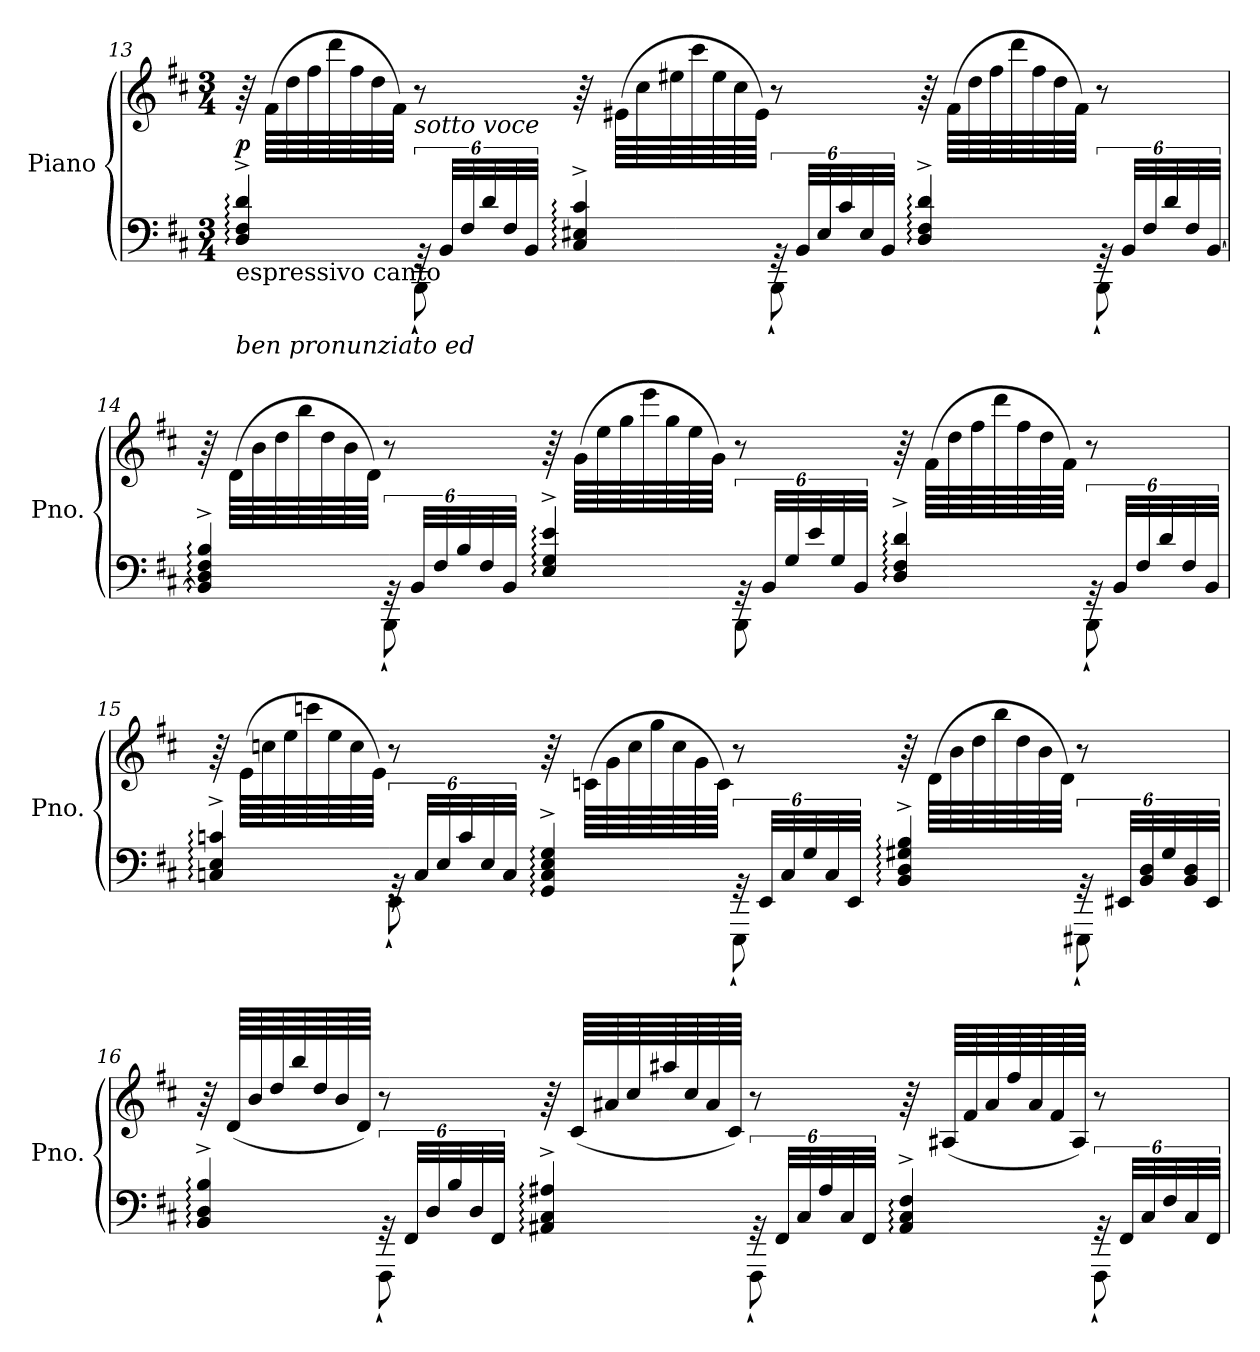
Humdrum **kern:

**kern	**kern	**dynam
*part1	*part1	*part1
*staff2	*staff1	*staff1/2
*I"Piano	*	*
*I'Pno.	*	*
!!LO:PB:g=z
*clefF4	*clefG2	*
*k[f#c#]	*k[f#c#]	*
*M3/4	*M3/4	*
=13	=13	=13
*^	*	*
*	*^	*	*
!LO:TX:b:i:t=ben pronunziato ed	!	!	!	!
!LO:TX:b:t=espressivo canto	!	!	!	!
!	!	!	!	!LO:DY:a=2
4D/:^ 4F#/:^ 4d/:^	8ryy	8ryy	64r	p
.	.	.	(>64f#\LLLL	.
.	.	.	64dd\	.
.	.	.	64ff#\	.
.	.	.	64ddd\	.
.	.	.	64ff#\	.
.	.	.	64dd\	.
.	.	.	64f#\JJJJ)	.
!	!LO:TX:a:i:t=sotto voce	!	!	!
.	8BBB`\	48rGG	8r	.
.	.	48BB/LLL	.	.
.	.	48F#/	.	.
.	.	48d/	.	.
.	.	48F#/	.	.
.	.	48BB/JJJ	.	.
4C#/:^ 4E#X/:^ 4c#/:^	8ryy	8ryy	64r	.
.	.	.	(>64e#X\LLLL	.
.	.	.	64cc#\	.
.	.	.	64ee#X\	.
.	.	.	64ccc#\	.
.	.	.	64ee#\	.
.	.	.	64cc#\	.
.	.	.	64e#\JJJJ)	.
.	8BBB`\	48rGG	8r	.
.	.	48BB/LLL	.	.
.	.	48E#/	.	.
.	.	48c#/	.	.
.	.	48E#/	.	.
.	.	48BB/JJJ	.	.
4D/:^ 4F#/:^ 4d/:^	8ryy	8ryy	64r	.
.	.	.	(>64f#\LLLL	.
.	.	.	64dd\	.
.	.	.	64ff#\	.
.	.	.	64ddd\	.
.	.	.	64ff#\	.
.	.	.	64dd\	.
.	.	.	64f#\JJJJ)	.
.	8BBB`\	48rGG	8r	.
.	.	48BB/LLL	.	.
.	.	48F#/	.	.
.	.	48d/	.	.
.	.	48F#/	.	.
.	.	[48BB/JJJ	.	.
!!LO:LB:g=z
=14	=14	=14	=14	=14
4BB/]:^ 4D/:^ 4F#/:^ 4B/:^	8ryy	8ryy	64r	.
.	.	.	(>64d\LLLL	.
.	.	.	64b\	.
.	.	.	64dd\	.
.	.	.	64bb\	.
.	.	.	64dd\	.
.	.	.	64b\	.
.	.	.	64d\JJJJ)	.
.	8BBB`\	48rGG	8r	.
.	.	48BB/LLL	.	.
.	.	48F#/	.	.
.	.	48B/	.	.
.	.	48F#/	.	.
.	.	48BB/JJJ	.	.
4E/:^ 4G/:^ 4e/:^	8ryy	8ryy	64r	.
.	.	.	(>64g\LLLL	.
.	.	.	64ee\	.
.	.	.	64gg\	.
.	.	.	64eee\	.
.	.	.	64gg\	.
.	.	.	64ee\	.
.	.	.	64g\JJJJ)	.
.	8BBB\	48rGG	8r	.
.	.	48BB/LLL	.	.
.	.	48G/	.	.
.	.	48e/	.	.
.	.	48G/	.	.
.	.	48BB/JJJ	.	.
4D/:^ 4F#/:^ 4d/:^	8ryy	8ryy	64r	.
.	.	.	(>64f#\LLLL	.
.	.	.	64dd\	.
.	.	.	64ff#\	.
.	.	.	64ddd\	.
.	.	.	64ff#\	.
.	.	.	64dd\	.
.	.	.	64f#\JJJJ)	.
.	8BBB`\	48rGG	8r	.
.	.	48BB/LLL	.	.
.	.	48F#/	.	.
.	.	48d/	.	.
.	.	48F#/	.	.
.	.	48BB/JJJ	.	.
!!LO:LB:g=z
=15	=15	=15	=15	=15
4Cn/:^ 4E/:^ 4cn/:^	8ryy	8ryy	64r	.
.	.	.	(>64e\LLLL	.
.	.	.	64ccn\	.
.	.	.	64ee\	.
.	.	.	64cccn\	.
.	.	.	64ee\	.
.	.	.	64cc\	.
.	.	.	64e\JJJJ)	.
.	8EE`\	48rGG	8r	.
.	.	48C/LLL	.	.
.	.	48E/	.	.
.	.	48c/	.	.
.	.	48E/	.	.
.	.	48C/JJJ	.	.
4GG/:^ 4C/:^ 4E/:^ 4G/:^	8ryy	8ryy	64r	.
.	.	.	(>64cn\LLLL	.
.	.	.	64g\	.
.	.	.	64cc\	.
.	.	.	64gg\	.
.	.	.	64cc\	.
.	.	.	64g\	.
.	.	.	64c\JJJJ)	.
.	8EEE`\	48rGG	8r	.
.	.	48EE/LLL	.	.
.	.	48C/	.	.
.	.	48G/	.	.
.	.	48C/	.	.
.	.	48EE/JJJ	.	.
4BB/:^ 4D/:^ 4G#X/:^ 4B/:^	8ryy	8ryy	64r	.
.	.	.	(>64d\LLLL	.
.	.	.	64b\	.
.	.	.	64dd\	.
.	.	.	64bb\	.
.	.	.	64dd\	.
.	.	.	64b\	.
.	.	.	64d\JJJJ)	.
.	8EEE#X`\	48rGG	8r	.
.	.	48EE#X/LLL	.	.
.	.	48BB/ 48D/	.	.
.	.	48G#/	.	.
.	.	48BB/ 48D/	.	.
.	.	48EE#/JJJ	.	.
!!LO:LB:g=z
=16	=16	=16	=16	=16
4BB/:^ 4D/:^ 4B/:^	8ryy	8ryy	64r	.
.	.	.	(<64d/LLLL	.
.	.	.	64b/	.
.	.	.	64dd/	.
.	.	.	64bb/	.
.	.	.	64dd/	.
.	.	.	64b/	.
.	.	.	64d/JJJJ)	.
.	8FFF#`\	48rGG	8r	.
.	.	48FF#/LLL	.	.
.	.	48D/	.	.
.	.	48B/	.	.
.	.	48D/	.	.
.	.	48FF#/JJJ	.	.
4AA#X/:^ 4C#/:^ 4A#X/:^	8ryy	8ryy	64r	.
.	.	.	(<64c#/LLLL	.
.	.	.	64a#X/	.
.	.	.	64cc#/	.
.	.	.	64aa#X/	.
.	.	.	64cc#/	.
.	.	.	64a#/	.
.	.	.	64c#/JJJJ)	.
.	8FFF#`\	48rGG	8r	.
.	.	48FF#/LLL	.	.
.	.	48C#/	.	.
.	.	48A#/	.	.
.	.	48C#/	.	.
.	.	48FF#/JJJ	.	.
4AA#/:^ 4C#/:^ 4F#/:^	8ryy	8ryy	64r	.
.	.	.	(<64A#X/LLLL	.
.	.	.	64f#/	.
.	.	.	64a#/	.
.	.	.	64ff#/	.
.	.	.	64a#/	.
.	.	.	64f#/	.
.	.	.	64A#/JJJJ)	.
.	8FFF#`\	48rGG	8r	.
.	.	48FF#/LLL	.	.
.	.	48C#/	.	.
.	.	48F#/	.	.
.	.	48C#/	.	.
.	.	48FF#/JJJ	.	.
*v	*v	*v	*	*
=	=	=
*-	*-	*-
